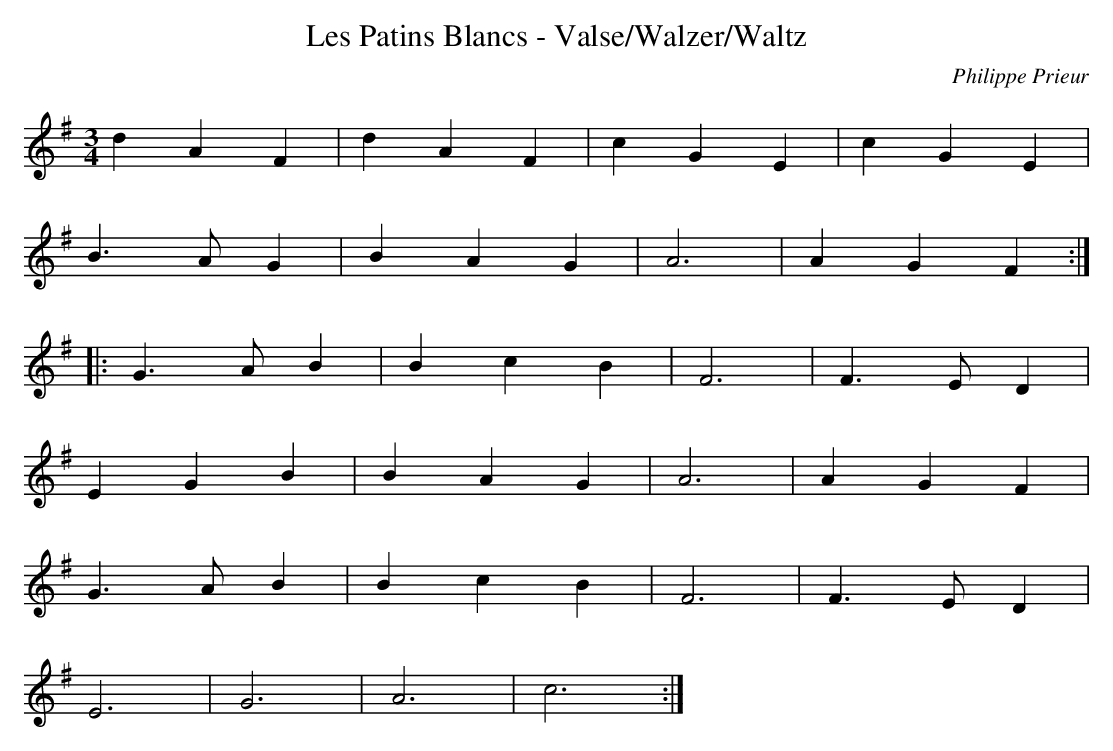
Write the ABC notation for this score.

X:1
T:Les Patins Blancs - Valse/Walzer/Waltz
C:Philippe Prieur
M:3/4
L:1/4
K:Dmixo
dAF|dAF|cGE|cGE|
B>AG|BAG|A3|AGF:|
|:G>AB|BcB|F3|F>ED|
EGB|BAG|A3|AGF|
G>AB|BcB|F3|F>ED|
E3|G3|A3|c3:|
